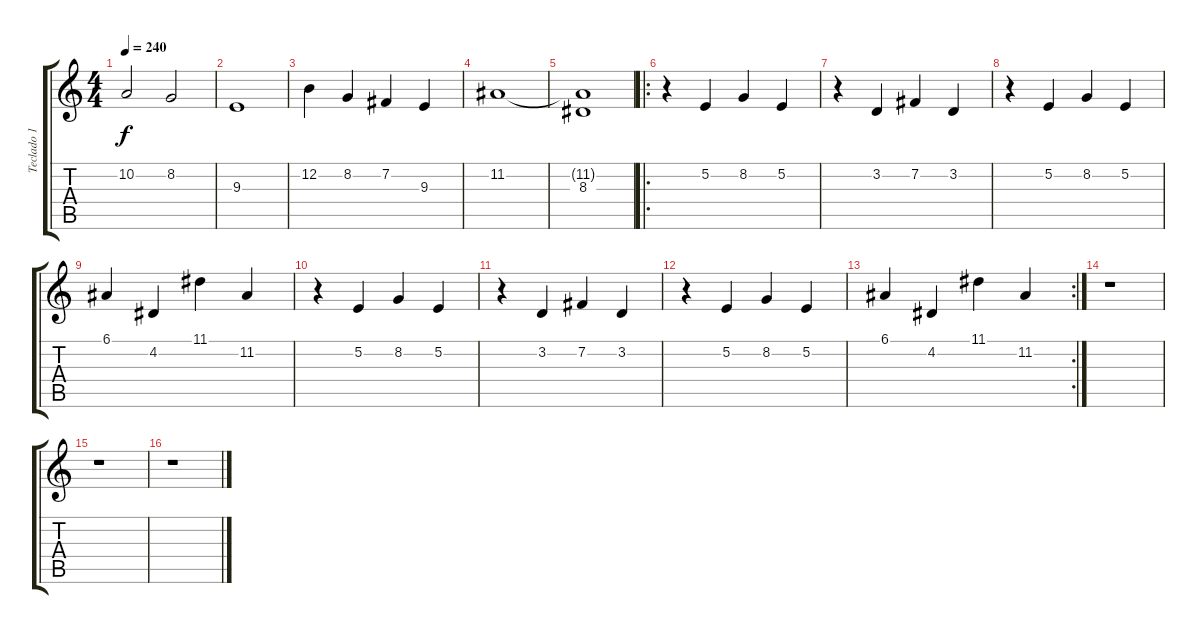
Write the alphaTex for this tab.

\track ("Teclado 1" "Teclado 1") {instrument stringensemble1}
\staff {score tabs}
\tuning (E4 B3 G3 D3 A2 E2) {hide}
\ts (4 4)
\tempo 240
\clef g2
\ks c
10.2.2{dy f} 8.2.2 |
9.3.1 |
12.2.4 8.2.4 7.2.4 9.3.4 |
11.2.1 |
(11.2{t} 8.3).1 |
\ro
r.4 5.2.4 8.2.4 5.2.4 |
r.4 3.2.4 7.2.4 3.2.4 |
r.4 5.2.4 8.2.4 5.2.4 |
6.1.4 4.2.4 11.1.4 11.2.4 |
r.4 5.2.4 8.2.4 5.2.4 |
r.4 3.2.4 7.2.4 3.2.4 |
r.4 5.2.4 8.2.4 5.2.4 |
\rc 2
6.1.4 4.2.4 11.1.4 11.2.4 |
r.1 |
r.1 |
r.1
